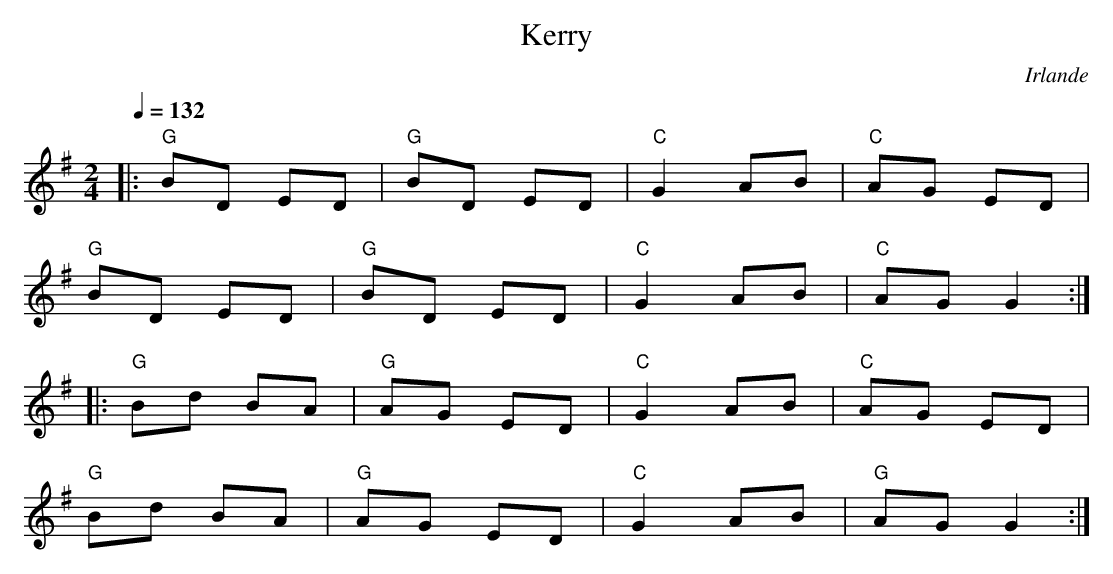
X:1
T:Kerry
O:Irlande
M:2/4
L:1/8
Q:1/4=132
K:G
|:"G"BD ED|"G"BD ED|"C"G2 AB|"C"AG ED|
"G"BD ED|"G"BD ED|"C"G2 AB|"C"AG G2:|
|:"G"Bd BA|"G"AG ED|"C"G2 AB|"C"AG ED|
"G"Bd BA|"G"AG ED|"C"G2 AB|"G"AG G2:|
